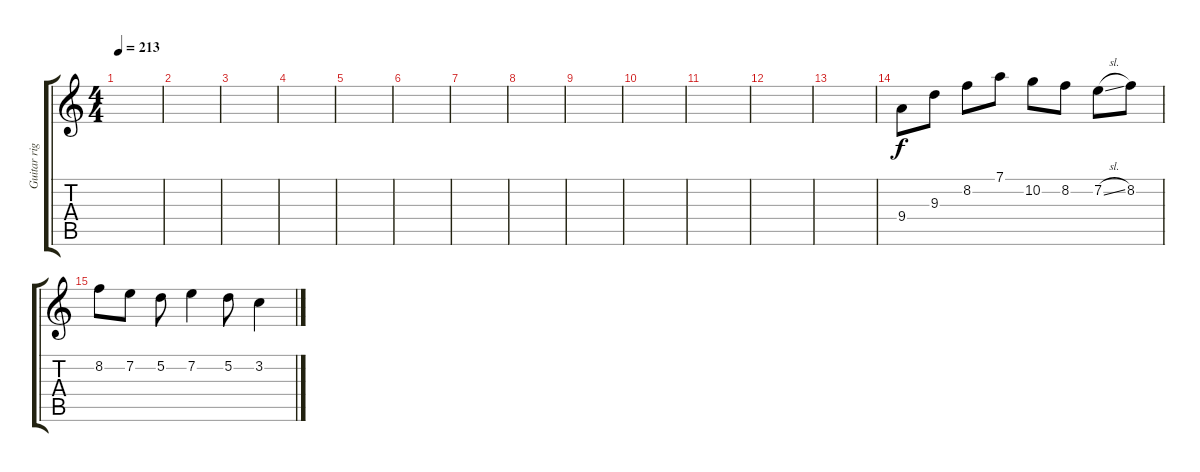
\track ("Guitar right(chorus)" "Guitar rig") {instrument distortionguitar}
\staff {score tabs}
\tuning (D4 A3 F3 C3 G2 D2) {hide}
\ts (4 4)
\tempo 213
\clef g2
\ks c
|
|
|
|
|
|
|
|
|
|
|
|
|
9.4.8 9.3.8 8.2.8 7.1.8 10.2.8 8.2.8 7.2{sl}.8 8.2.8 |
8.2.8 7.2.8 5.2.8 7.2.4 5.2.8 3.2.4
